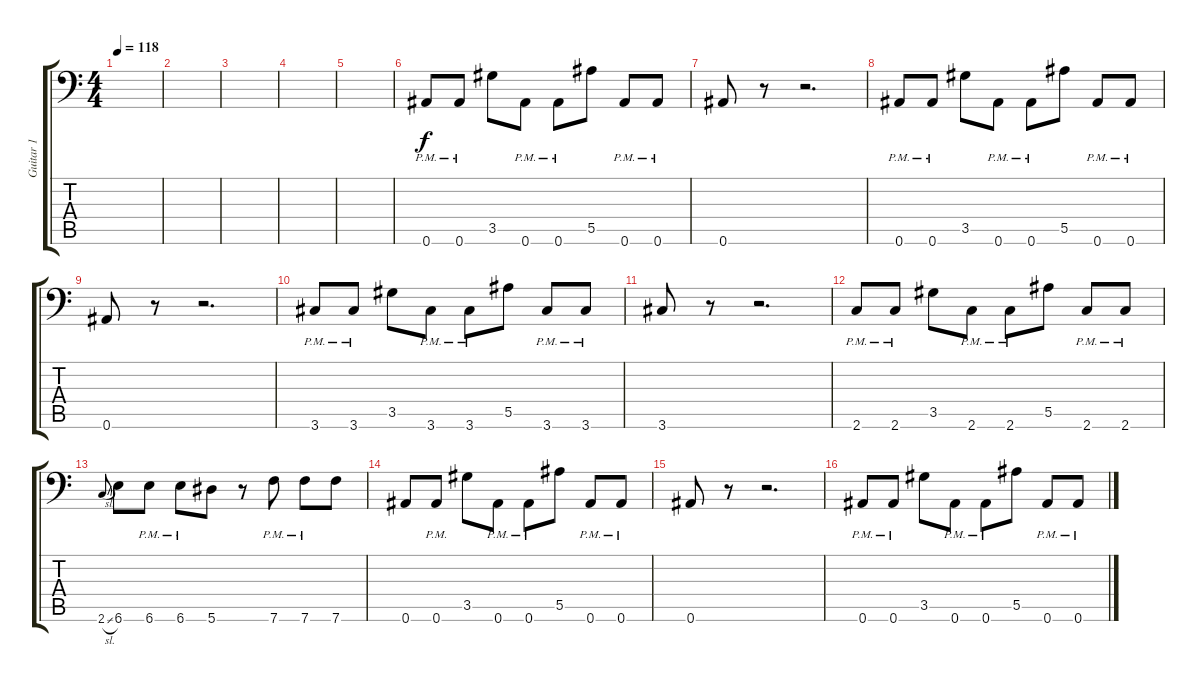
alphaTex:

\track ("Guitar 1" "Guitar 1") {instrument electricguitarjazz}
\staff {score tabs}
\tuning (D4 Bb3 F3 Bb2 F2 Bb1) {hide}
\ts (4 4)
\tempo 118
\clef f4
\ks c
|
|
|
|
|
0.6{pm}.8 0.6{pm}.8 3.5.8 0.6{pm}.8 0.6{pm}.8 5.5.8 0.6{pm}.8 0.6{pm}.8 |
0.6.8 r.8 r.2{d} |
0.6{pm}.8 0.6{pm}.8 3.5.8 0.6{pm}.8 0.6{pm}.8 5.5.8 0.6{pm}.8 0.6{pm}.8 |
0.6.8 r.8 r.2{d} |
3.6{pm}.8 3.6{pm}.8 3.5.8 3.6{pm}.8 3.6{pm}.8 5.5.8 3.6{pm}.8 3.6{pm}.8 |
3.6.8 r.8 r.2{d} |
2.6{pm}.8 2.6{pm}.8 3.5.8 2.6{pm}.8 2.6{pm}.8 5.5.8 2.6{pm}.8 2.6{pm}.8 |
2.6{sl}.8{gr onbeat} 6.6.8 6.6{pm}.8 6.6{pm}.8 5.6.8 r.8 7.6{pm}.8 7.6{pm}.8 7.6.8 |
0.6.8 0.6{pm}.8 3.5.8 0.6{pm}.8 0.6{pm}.8 5.5.8 0.6{pm}.8 0.6{pm}.8 |
0.6.8 r.8 r.2{d} |
0.6{pm}.8 0.6{pm}.8 3.5.8 0.6{pm}.8 0.6{pm}.8 5.5.8 0.6{pm}.8 0.6{pm}.8
